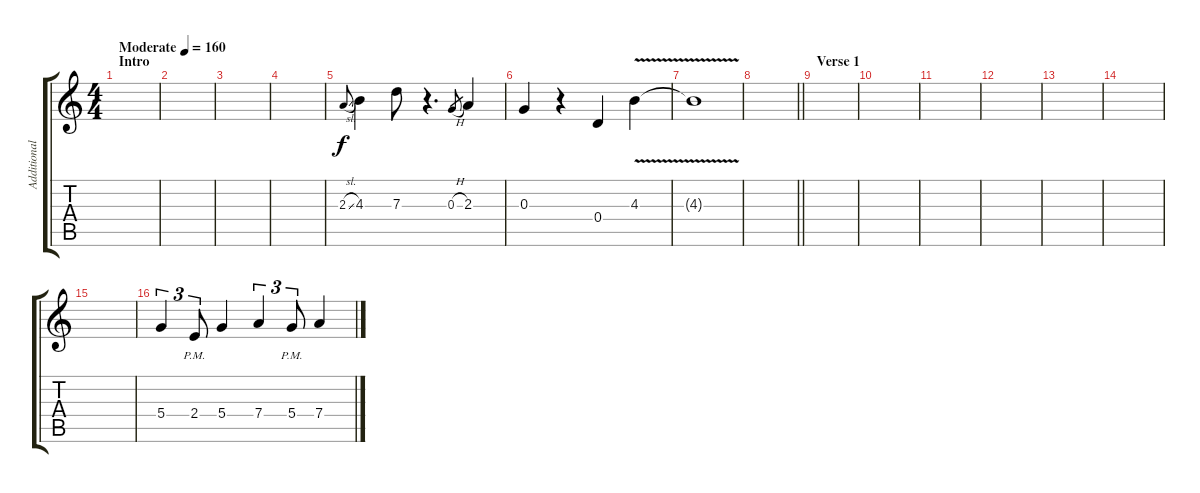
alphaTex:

\track ("Additional Guitar 2" "Additional") {instrument acousticguitarsteel}
\staff {score tabs}
\tuning (E4 B3 G3 D3 A2 E2) {hide}
\ts (4 4)
\section ("" "Intro")
\tempo (160 "Moderate")
\clef g2
\ks c
|
|
|
|
2.3{sl}.8{gr onbeat} 4.3.4 7.3.8 r.4{d} 0.3{h}.8{gr} 2.3.4 |
0.3.4 r.4 0.4.4 4.3{v}.4 |
4.3{t}.1 |
\barLineRight lightlight
|
\section ("" "Verse 1")
|
|
|
|
|
|
|
5.4.4{tu (3 2)} 2.4{pm}.8{tu (3 2)} 5.4.4 7.4.4{tu (3 2)} 5.4{pm}.8{tu (3 2)} 7.4.4
